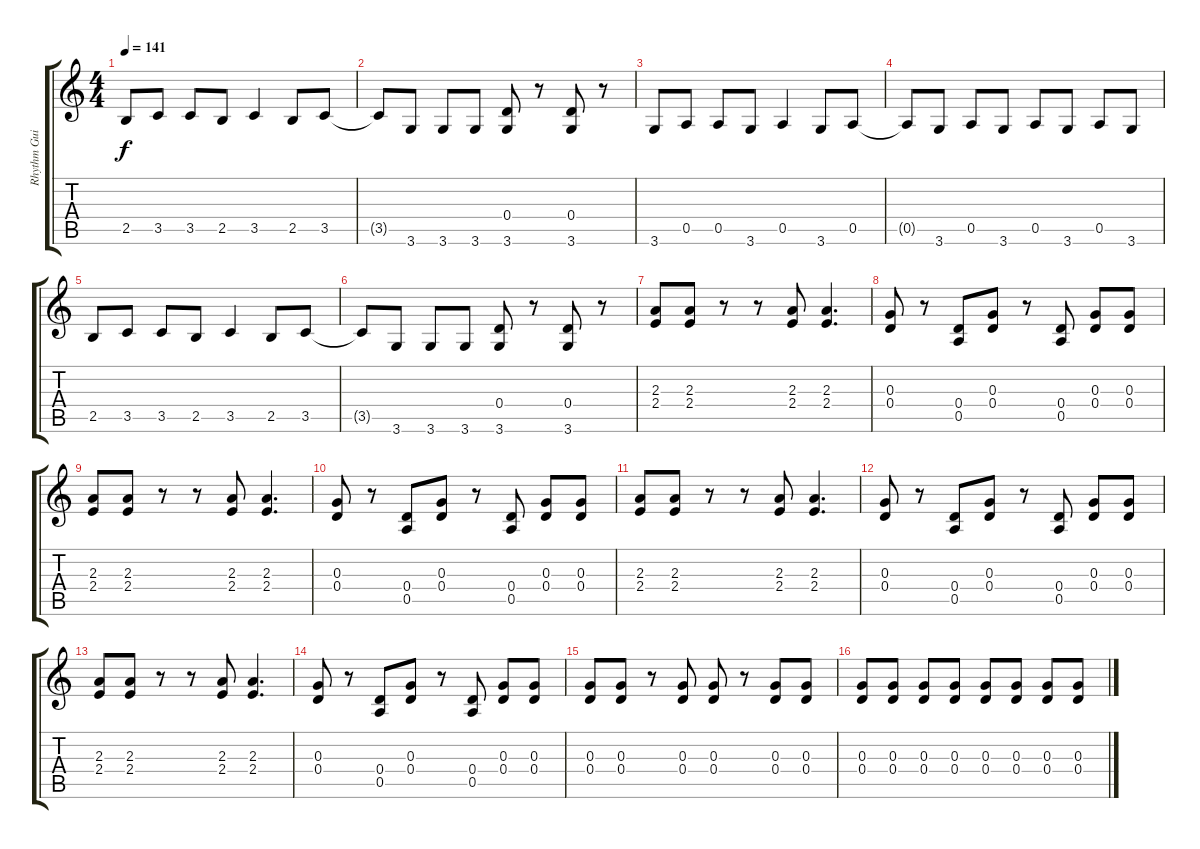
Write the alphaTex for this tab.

\track ("Rhythm Guitar" "Rhythm Gui") {instrument distortionguitar}
\staff {score tabs}
\tuning (E4 B3 G3 D3 A2 E2) {hide}
\ts (4 4)
\tempo 141
\clef g2
\ks c
2.5.8{dy f} 3.5.8 3.5.8 2.5.8 3.5.4 2.5.8 3.5.8 |
3.5{t}.8 3.6.8 3.6.8 3.6.8 (0.4 3.6).8 r.8 (0.4 3.6).8 r.8 |
3.6.8 0.5.8 0.5.8 3.6.8 0.5.4 3.6.8 0.5.8 |
0.5{t}.8 3.6.8 0.5.8 3.6.8 0.5.8 3.6.8 0.5.8 3.6.8 |
2.5.8 3.5.8 3.5.8 2.5.8 3.5.4 2.5.8 3.5.8 |
3.5{t}.8 3.6.8 3.6.8 3.6.8 (0.4 3.6).8 r.8 (0.4 3.6).8 r.8 |
(2.3 2.4).8 (2.3 2.4).8 r.8 r.8 (2.3 2.4).8 (2.3 2.4).4{d} |
(0.3 0.4).8 r.8 (0.4 0.5).8 (0.3 0.4).8 r.8 (0.4 0.5).8 (0.3 0.4).8 (0.3 0.4).8 |
(2.3 2.4).8 (2.3 2.4).8 r.8 r.8 (2.3 2.4).8 (2.3 2.4).4{d} |
(0.3 0.4).8 r.8 (0.4 0.5).8 (0.3 0.4).8 r.8 (0.4 0.5).8 (0.3 0.4).8 (0.3 0.4).8 |
(2.3 2.4).8 (2.3 2.4).8 r.8 r.8 (2.3 2.4).8 (2.3 2.4).4{d} |
(0.3 0.4).8 r.8 (0.4 0.5).8 (0.3 0.4).8 r.8 (0.4 0.5).8 (0.3 0.4).8 (0.3 0.4).8 |
(2.3 2.4).8 (2.3 2.4).8 r.8 r.8 (2.3 2.4).8 (2.3 2.4).4{d} |
(0.3 0.4).8 r.8 (0.4 0.5).8 (0.3 0.4).8 r.8 (0.4 0.5).8 (0.3 0.4).8 (0.3 0.4).8 |
(0.3 0.4).8 (0.3 0.4).8 r.8 (0.3 0.4).8 (0.3 0.4).8 r.8 (0.3 0.4).8 (0.3 0.4).8 |
(0.3 0.4).8 (0.3 0.4).8 (0.3 0.4).8 (0.3 0.4).8 (0.3 0.4).8 (0.3 0.4).8 (0.3 0.4).8 (0.3 0.4).8
